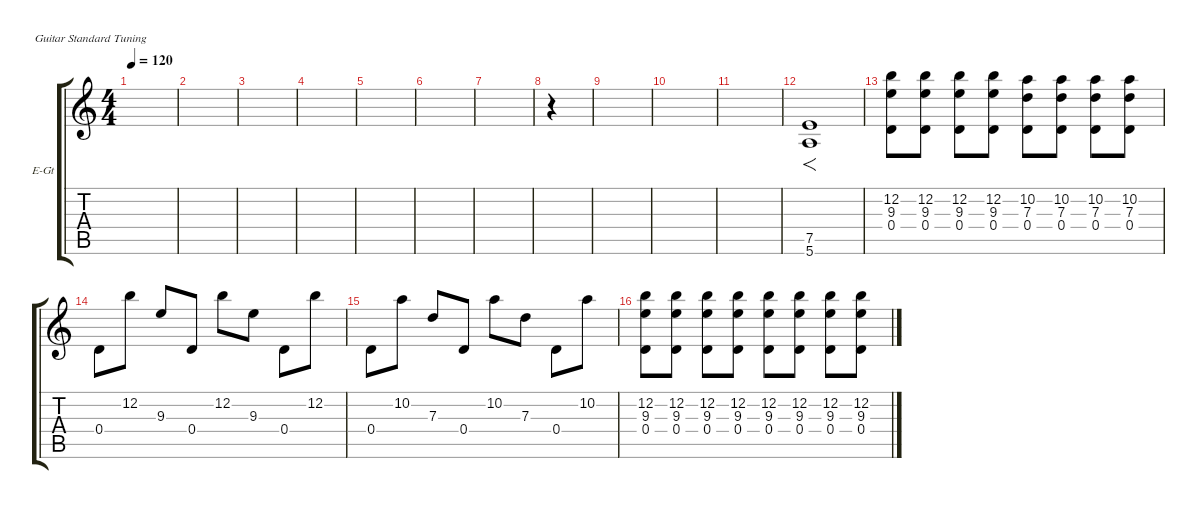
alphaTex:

\defaultSystemsLayout 4
\hideDynamics
\bracketExtendMode groupsimilarinstruments
\firstSystemTrackNameOrientation horizontal
\otherSystemsTrackNameOrientation horizontal
\track ("rhythm guitar" "E-Gt") {instrument overdrivenguitar}
\staff {score tabs}
\tuning (E4 B3 G3 D3 A2 E2)
\ts (4 4)
\tempo 120
\clef g2
\scale
0.333333
\ks c
|
\scale
0.333333 |
|
|
|
|
|
\scale
0.333333 r.4 |
|
|
|
(5.6 7.5).1{f} |
(0.4 9.3 12.2).8 (0.4 9.3 12.2).8 (0.4 9.3 12.2).8 (0.4 9.3 12.2).8 (0.4 7.3 10.2).8 (0.4 7.3 10.2).8 (0.4 7.3 10.2).8 (0.4 7.3 10.2).8 |
0.4.8 12.2.8 9.3.8 0.4.8 12.2.8 9.3.8 0.4.8 12.2.8 |
0.4.8 10.2.8 7.3.8 0.4.8 10.2.8 7.3.8 0.4.8 10.2.8 |
(0.4 9.3 12.2).8 (0.4 9.3 12.2).8 (0.4 9.3 12.2).8 (0.4 9.3 12.2).8 (0.4 9.3 12.2).8 (0.4 9.3 12.2).8 (0.4 9.3 12.2).8 (0.4 9.3 12.2).8
